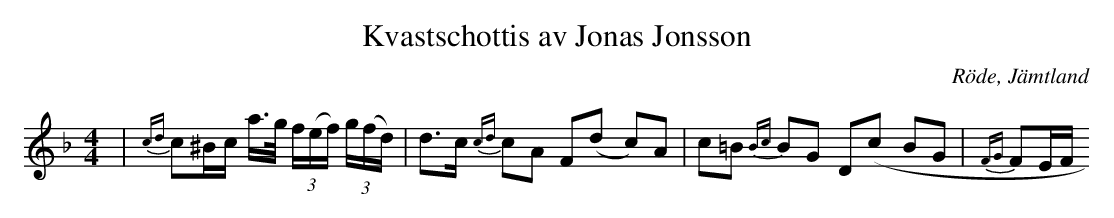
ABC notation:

X:1
T:Kvastschottis av Jonas Jonsson
O:Röde, Jämtland
M:4/4
L:1/16
K:F
| {cd}c2^Bc a>g (3f(ef) (3g(fd) | d2>c2 {cd}c2A2 F2(d2- c2)A2 | c2=B2 {Bc}B2G2 D2(c2- B2G2 | {FG}F2EF
